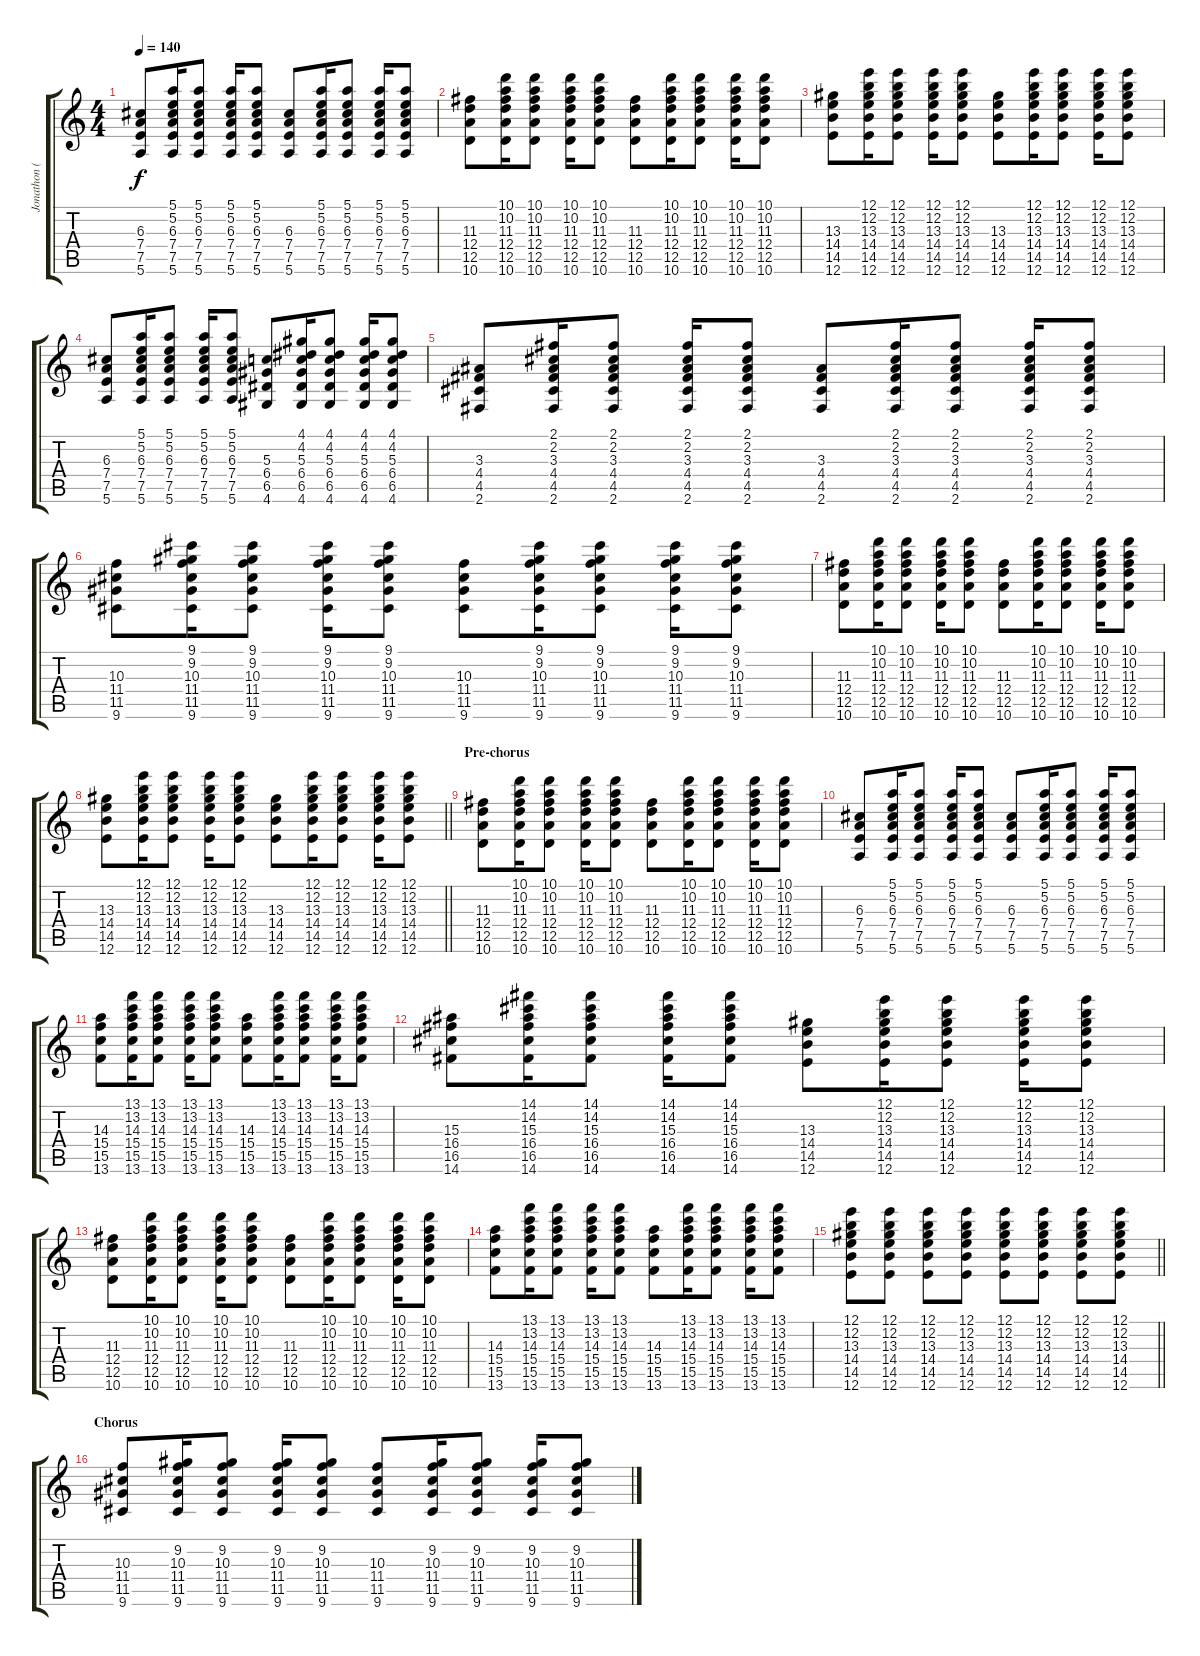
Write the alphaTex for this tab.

\track ("Jonathon (Rhythm Guitar)" "Jonathon (") {instrument overdrivenguitar}
\staff {score tabs}
\tuning (E4 B3 G3 D3 A2 E2) {hide}
\ts (4 4)
\tempo 140
\clef g2
\ks c
(6.3 7.4 7.5 5.6).8{dy f} (5.1 5.2 6.3 7.4 7.5 5.6).16 (5.1 5.2 6.3 7.4 7.5 5.6).8 (5.1 5.2 6.3 7.4 7.5 5.6).16 (5.1 5.2 6.3 7.4 7.5 5.6).8 (6.3 7.4 7.5 5.6).8 (5.1 5.2 6.3 7.4 7.5 5.6).16 (5.1 5.2 6.3 7.4 7.5 5.6).8 (5.1 5.2 6.3 7.4 7.5 5.6).16 (5.1 5.2 6.3 7.4 7.5 5.6).8 |
(11.3 12.4 12.5 10.6).8 (10.1 10.2 11.3 12.4 12.5 10.6).16 (10.1 10.2 11.3 12.4 12.5 10.6).8 (10.1 10.2 11.3 12.4 12.5 10.6).16 (10.1 10.2 11.3 12.4 12.5 10.6).8 (11.3 12.4 12.5 10.6).8 (10.1 10.2 11.3 12.4 12.5 10.6).16 (10.1 10.2 11.3 12.4 12.5 10.6).8 (10.1 10.2 11.3 12.4 12.5 10.6).16 (10.1 10.2 11.3 12.4 12.5 10.6).8 |
(13.3 14.4 14.5 12.6).8 (12.1 12.2 13.3 14.4 14.5 12.6).16 (12.1 12.2 13.3 14.4 14.5 12.6).8 (12.1 12.2 13.3 14.4 14.5 12.6).16 (12.1 12.2 13.3 14.4 14.5 12.6).8 (13.3 14.4 14.5 12.6).8 (12.1 12.2 13.3 14.4 14.5 12.6).16 (12.1 12.2 13.3 14.4 14.5 12.6).8 (12.1 12.2 13.3 14.4 14.5 12.6).16 (12.1 12.2 13.3 14.4 14.5 12.6).8 |
(6.3 7.4 7.5 5.6).8 (5.1 5.2 6.3 7.4 7.5 5.6).16 (5.1 5.2 6.3 7.4 7.5 5.6).8 (5.1 5.2 6.3 7.4 7.5 5.6).16 (5.1 5.2 6.3 7.4 7.5 5.6).8 (5.3 6.4 6.5 4.6).8 (4.1 4.2 5.3 6.4 6.5 4.6).16 (4.1 4.2 5.3 6.4 6.5 4.6).8 (4.1 4.2 5.3 6.4 6.5 4.6).16 (4.1 4.2 5.3 6.4 6.5 4.6).8 |
(3.3 4.4 4.5 2.6).8 (2.1 2.2 3.3 4.4 4.5 2.6).16 (2.1 2.2 3.3 4.4 4.5 2.6).8 (2.1 2.2 3.3 4.4 4.5 2.6).16 (2.1 2.2 3.3 4.4 4.5 2.6).8 (3.3 4.4 4.5 2.6).8 (2.1 2.2 3.3 4.4 4.5 2.6).16 (2.1 2.2 3.3 4.4 4.5 2.6).8 (2.1 2.2 3.3 4.4 4.5 2.6).16 (2.1 2.2 3.3 4.4 4.5 2.6).8 |
(10.3 11.4 11.5 9.6).8 (9.1 9.2 10.3 11.4 11.5 9.6).16 (9.1 9.2 10.3 11.4 11.5 9.6).8 (9.1 9.2 10.3 11.4 11.5 9.6).16 (9.1 9.2 10.3 11.4 11.5 9.6).8 (10.3 11.4 11.5 9.6).8 (9.1 9.2 10.3 11.4 11.5 9.6).16 (9.1 9.2 10.3 11.4 11.5 9.6).8 (9.1 9.2 10.3 11.4 11.5 9.6).16 (9.1 9.2 10.3 11.4 11.5 9.6).8 |
(11.3 12.4 12.5 10.6).8 (10.1 10.2 11.3 12.4 12.5 10.6).16 (10.1 10.2 11.3 12.4 12.5 10.6).8 (10.1 10.2 11.3 12.4 12.5 10.6).16 (10.1 10.2 11.3 12.4 12.5 10.6).8 (11.3 12.4 12.5 10.6).8 (10.1 10.2 11.3 12.4 12.5 10.6).16 (10.1 10.2 11.3 12.4 12.5 10.6).8 (10.1 10.2 11.3 12.4 12.5 10.6).16 (10.1 10.2 11.3 12.4 12.5 10.6).8 |
\barLineRight lightlight
(13.3 14.4 14.5 12.6).8 (12.1 12.2 13.3 14.4 14.5 12.6).16 (12.1 12.2 13.3 14.4 14.5 12.6).8 (12.1 12.2 13.3 14.4 14.5 12.6).16 (12.1 12.2 13.3 14.4 14.5 12.6).8 (13.3 14.4 14.5 12.6).8 (12.1 12.2 13.3 14.4 14.5 12.6).16 (12.1 12.2 13.3 14.4 14.5 12.6).8 (12.1 12.2 13.3 14.4 14.5 12.6).16 (12.1 12.2 13.3 14.4 14.5 12.6).8 |
\section ("" "Pre-chorus")
(11.3 12.4 12.5 10.6).8 (10.1 10.2 11.3 12.4 12.5 10.6).16 (10.1 10.2 11.3 12.4 12.5 10.6).8 (10.1 10.2 11.3 12.4 12.5 10.6).16 (10.1 10.2 11.3 12.4 12.5 10.6).8 (11.3 12.4 12.5 10.6).8 (10.1 10.2 11.3 12.4 12.5 10.6).16 (10.1 10.2 11.3 12.4 12.5 10.6).8 (10.1 10.2 11.3 12.4 12.5 10.6).16 (10.1 10.2 11.3 12.4 12.5 10.6).8 |
(6.3 7.4 7.5 5.6).8 (5.1 5.2 6.3 7.4 7.5 5.6).16 (5.1 5.2 6.3 7.4 7.5 5.6).8 (5.1 5.2 6.3 7.4 7.5 5.6).16 (5.1 5.2 6.3 7.4 7.5 5.6).8 (6.3 7.4 7.5 5.6).8 (5.1 5.2 6.3 7.4 7.5 5.6).16 (5.1 5.2 6.3 7.4 7.5 5.6).8 (5.1 5.2 6.3 7.4 7.5 5.6).16 (5.1 5.2 6.3 7.4 7.5 5.6).8 |
(14.3 15.4 15.5 13.6).8 (13.1 13.2 14.3 15.4 15.5 13.6).16 (13.1 13.2 14.3 15.4 15.5 13.6).8 (13.1 13.2 14.3 15.4 15.5 13.6).16 (13.1 13.2 14.3 15.4 15.5 13.6).8 (14.3 15.4 15.5 13.6).8 (13.1 13.2 14.3 15.4 15.5 13.6).16 (13.1 13.2 14.3 15.4 15.5 13.6).8 (13.1 13.2 14.3 15.4 15.5 13.6).16 (13.1 13.2 14.3 15.4 15.5 13.6).8 |
(15.3 16.4 16.5 14.6).8 (14.1 14.2 15.3 16.4 16.5 14.6).16 (14.1 14.2 15.3 16.4 16.5 14.6).8 (14.1 14.2 15.3 16.4 16.5 14.6).16 (14.1 14.2 15.3 16.4 16.5 14.6).8 (13.3 14.4 14.5 12.6).8 (12.1 12.2 13.3 14.4 14.5 12.6).16 (12.1 12.2 13.3 14.4 14.5 12.6).8 (12.1 12.2 13.3 14.4 14.5 12.6).16 (12.1 12.2 13.3 14.4 14.5 12.6).8 |
(11.3 12.4 12.5 10.6).8 (10.1 10.2 11.3 12.4 12.5 10.6).16 (10.1 10.2 11.3 12.4 12.5 10.6).8 (10.1 10.2 11.3 12.4 12.5 10.6).16 (10.1 10.2 11.3 12.4 12.5 10.6).8 (11.3 12.4 12.5 10.6).8 (10.1 10.2 11.3 12.4 12.5 10.6).16 (10.1 10.2 11.3 12.4 12.5 10.6).8 (10.1 10.2 11.3 12.4 12.5 10.6).16 (10.1 10.2 11.3 12.4 12.5 10.6).8 |
(14.3 15.4 15.5 13.6).8 (13.1 13.2 14.3 15.4 15.5 13.6).16 (13.1 13.2 14.3 15.4 15.5 13.6).8 (13.1 13.2 14.3 15.4 15.5 13.6).16 (13.1 13.2 14.3 15.4 15.5 13.6).8 (14.3 15.4 15.5 13.6).8 (13.1 13.2 14.3 15.4 15.5 13.6).16 (13.1 13.2 14.3 15.4 15.5 13.6).8 (13.1 13.2 14.3 15.4 15.5 13.6).16 (13.1 13.2 14.3 15.4 15.5 13.6).8 |
\barLineRight lightlight
(12.1 12.2 13.3 14.4 14.5 12.6).8 (12.1 12.2 13.3 14.4 14.5 12.6).8 (12.1 12.2 13.3 14.4 14.5 12.6).8 (12.1 12.2 13.3 14.4 14.5 12.6).8 (12.1 12.2 13.3 14.4 14.5 12.6).8 (12.1 12.2 13.3 14.4 14.5 12.6).8 (12.1 12.2 13.3 14.4 14.5 12.6).8 (12.1 12.2 13.3 14.4 14.5 12.6).8 |
\section ("" "Chorus")
(10.3 11.4 11.5 9.6).8 (9.2 10.3 11.4 11.5 9.6).16 (9.2 10.3 11.4 11.5 9.6).8 (9.2 10.3 11.4 11.5 9.6).16 (9.2 10.3 11.4 11.5 9.6).8 (10.3 11.4 11.5 9.6).8 (9.2 10.3 11.4 11.5 9.6).16 (9.2 10.3 11.4 11.5 9.6).8 (9.2 10.3 11.4 11.5 9.6).16 (9.2 10.3 11.4 11.5 9.6).8
